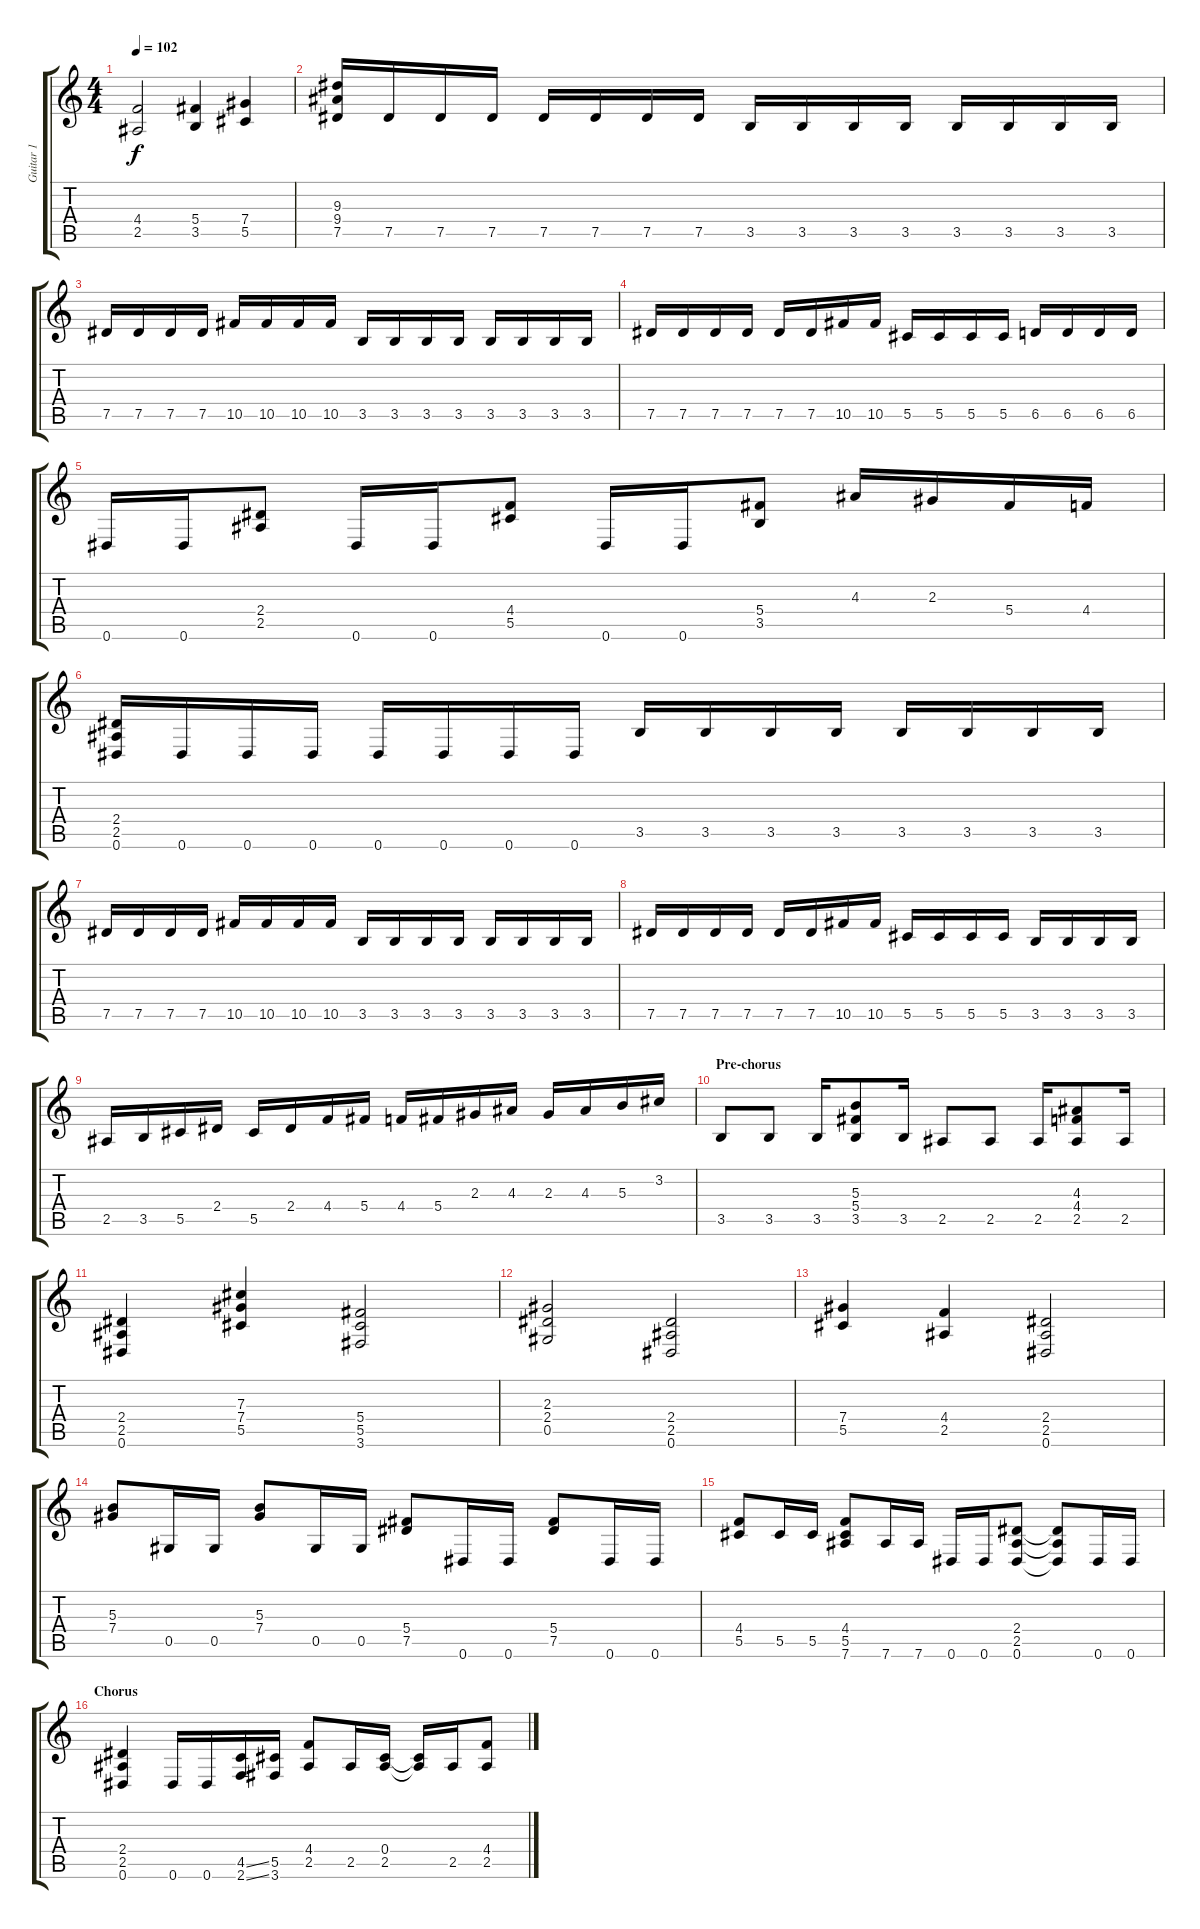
\track ("Guitar 1" "Guitar 1") {instrument distortionguitar}
\staff {score tabs}
\tuning (Eb4 Bb3 Gb3 Db3 Ab2 Eb2) {hide}
\ts (4 4)
\tempo 102
\clef g2
\ks c
(4.4 2.5).2{dy f} (5.4 3.5).4 (7.4 5.5).4 |
(9.3 9.4 7.5).16 7.5.16 7.5.16 7.5.16 7.5.16 7.5.16 7.5.16 7.5.16 3.5.16 3.5.16 3.5.16 3.5.16 3.5.16 3.5.16 3.5.16 3.5.16 |
7.5.16 7.5.16 7.5.16 7.5.16 10.5.16 10.5.16 10.5.16 10.5.16 3.5.16 3.5.16 3.5.16 3.5.16 3.5.16 3.5.16 3.5.16 3.5.16 |
7.5.16 7.5.16 7.5.16 7.5.16 7.5.16 7.5.16 10.5.16 10.5.16 5.5.16 5.5.16 5.5.16 5.5.16 6.5.16 6.5.16 6.5.16 6.5.16 |
0.6.16 0.6.16 (2.4 2.5).8 0.6.16 0.6.16 (4.4 5.5).8 0.6.16 0.6.16 (5.4 3.5).8 4.3.16 2.3.16 5.4.16 4.4.16 |
(2.4 2.5 0.6).16 0.6.16 0.6.16 0.6.16 0.6.16 0.6.16 0.6.16 0.6.16 3.5.16 3.5.16 3.5.16 3.5.16 3.5.16 3.5.16 3.5.16 3.5.16 |
7.5.16 7.5.16 7.5.16 7.5.16 10.5.16 10.5.16 10.5.16 10.5.16 3.5.16 3.5.16 3.5.16 3.5.16 3.5.16 3.5.16 3.5.16 3.5.16 |
7.5.16 7.5.16 7.5.16 7.5.16 7.5.16 7.5.16 10.5.16 10.5.16 5.5.16 5.5.16 5.5.16 5.5.16 3.5.16 3.5.16 3.5.16 3.5.16 |
2.5.16 3.5.16 5.5.16 2.4.16 5.5.16 2.4.16 4.4.16 5.4.16 4.4.16 5.4.16 2.3.16 4.3.16 2.3.16 4.3.16 5.3.16 3.2.16 |
\section ("" "Pre-chorus")
3.5.8 3.5.8 3.5.16 (5.3 5.4 3.5).8 3.5.16 2.5.8 2.5.8 2.5.16 (4.3 4.4 2.5).8 2.5.16 |
(2.4 2.5 0.6).4 (7.3 7.4 5.5).4 (5.4 5.5 3.6).2 |
(2.3 2.4 0.5).2 (2.4 2.5 0.6).2 |
(7.4 5.5).4 (4.4 2.5).4 (2.4 2.5 0.6).2 |
(5.3 7.4).8 0.5.16 0.5.16 (5.3 7.4).8 0.5.16 0.5.16 (5.4 7.5).8 0.6.16 0.6.16 (5.4 7.5).8 0.6.16 0.6.16 |
(4.4 5.5).8 5.5.16 5.5.16 (4.4 5.5 7.6).8 7.6.16 7.6.16 0.6.16 0.6.16 (2.4 2.5 0.6).8 (2.4{t} 2.5{t} 0.6{t}).8 0.6.16 0.6.16 |
\section ("" "Chorus")
(2.4 2.5 0.6).4 0.6.16 0.6.16 (4.5{ss} 2.6{ss}).16 (5.5 3.6).16 (4.4 2.5).8 2.5.16 (0.4 2.5).16 (0.4{t} 2.5{t}).16 2.5.16 (4.4 2.5).8
